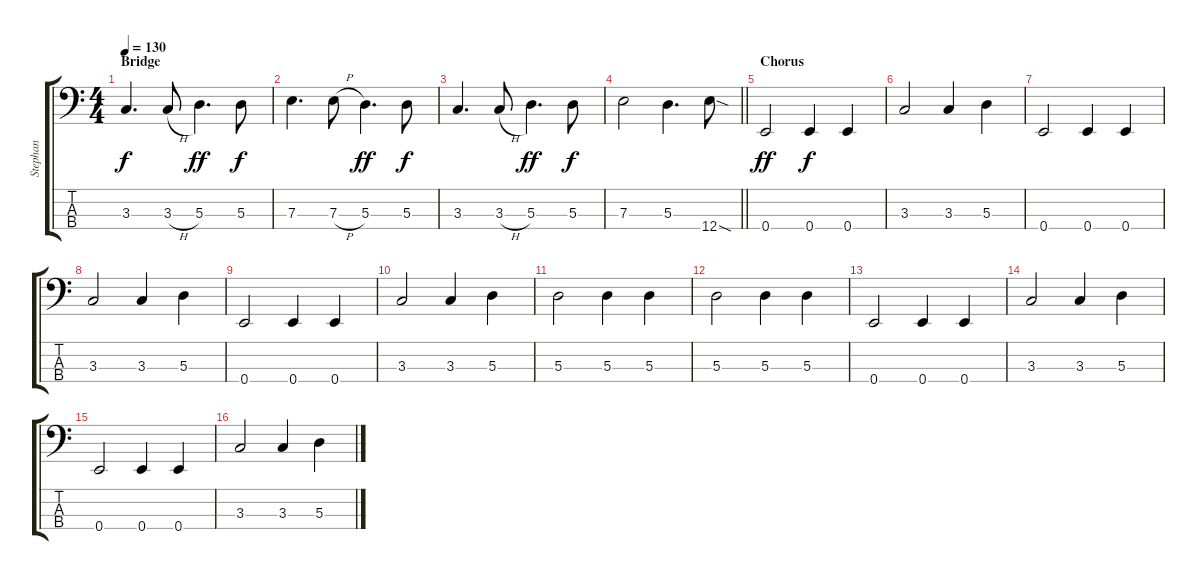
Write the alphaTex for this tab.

\track ("Stephan" "Stephan") {instrument electricbassfinger}
\staff {score tabs}
\tuning (G2 D2 A1 E1) {hide}
\ts (4 4)
\section ("" "Bridge")
\tempo 130
\clef f4
\ks c
3.3.4{d dy f} 3.3{h}.8 5.3.4{d dy ff} 5.3.8{dy f} |
7.3.4{d} 7.3{h}.8 5.3.4{d dy ff} 5.3.8{dy f} |
3.3.4{d} 3.3{h}.8 5.3.4{d dy ff} 5.3.8{dy f} |
\barLineRight lightlight
7.3.2 5.3.4{d} 12.4{sod}.8 |
\section ("" "Chorus")
0.4.2{dy ff} 0.4.4{dy f} 0.4.4 |
3.3.2 3.3.4 5.3.4 |
0.4.2 0.4.4 0.4.4 |
3.3.2 3.3.4 5.3.4 |
0.4.2 0.4.4 0.4.4 |
3.3.2 3.3.4 5.3.4 |
5.3.2 5.3.4 5.3.4 |
5.3.2 5.3.4 5.3.4 |
0.4.2 0.4.4 0.4.4 |
3.3.2 3.3.4 5.3.4 |
0.4.2 0.4.4 0.4.4 |
3.3.2 3.3.4 5.3.4
